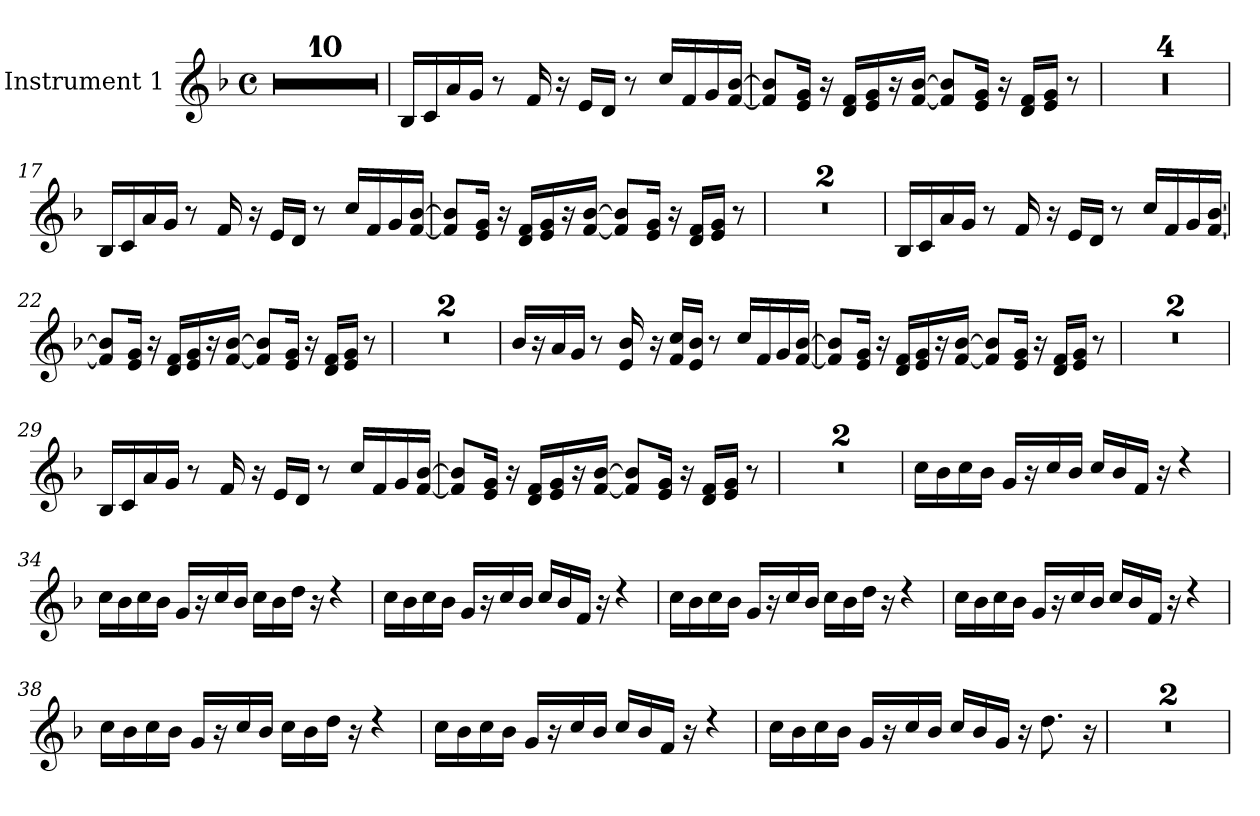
**kern
*part1
*staff1
*I"Instrument 1
*stria5
*clefG2
*k[b-]
*F:
*M4/4
*met(c)
=1
1r
=2
1r
=3
1r
=4
1r
=5
1r
=6
1r
=7
1r
=8
1r
=9
1r
=10
1r
=11
16B-/L
16c/
16a/
16g/J
8r
16f/
16ra
16e/L
16d/J
8r
16cc/L
16f/
16g/
[>16b-/ [<16f/J
=12
8b-/] 8f/]L
16g/ 16e/J
16ra
16f/ 16d/L
16g/ 16e/
16ra
[>16b-/ [<16f/J
8b-/] 8f/]L
16g/ 16e/J
16ra
16f/ 16d/L
16g/ 16e/J
8r
=13
1r
=14
1r
=15
1r
=16
1r
=17
16B-/L
16c/
16a/
16g/J
8r
16f/
16ra
16e/L
16d/J
8r
16cc/L
16f/
16g/
[<16b-/ [>16f/J
!!LO:LB:g=z
=18
8b-/] 8f/]L
16g/ 16e/J
16ra
16f/ 16d/L
16g/ 16e/
16ra
[>16b-/ [<16f/J
8b-/] 8f/]L
16g/ 16e/J
16ra
16f/ 16d/L
16g/ 16e/J
8r
=19
1r
=20
1r
=21
16B-/L
16c/
16a/
16g/J
8r
16f/
16ra
16e/L
16d/J
8r
16cc/L
16f/
16g/
[>16b-/ [<16f/J
=22
8b-/] 8f/]L
16g/ 16e/J
16ra
16f/ 16d/L
16g/ 16e/
16ra
[>16b-/ [<16f/J
8b-/] 8f/]L
16g/ 16e/J
16ra
16f/ 16d/L
16g/ 16e/J
8r
=23
1r
=24
1r
!!LO:LB:g=z
=25
16b-/L
16ra
16a/
16g/J
8r
16b-/ 16e/
16ra
16cc/ 16f/L
16b-/ 16e/J
8r
16cc/L
16f/
16g/
[>16b-/ [<16f/J
=26
8b-/] 8f/]L
16g/ 16e/J
16ra
16f/ 16d/L
16g/ 16e/
16ra
[>16b-/ [<16f/J
8b-/] 8f/]L
16g/ 16e/J
16ra
16f/ 16d/L
16g/ 16e/J
8r
=27
1r
=28
1r
=29
16B-/L
16c/
16a/
16g/J
8r
16f/
16ra
16e/L
16d/J
8r
16cc/L
16f/
16g/
[>16b-/ [<16f/J
=30
8b-/] 8f/]L
16g/ 16e/J
16ra
16f/ 16d/L
16g/ 16e/
16ra
[>16b-/ [<16f/J
8b-/] 8f/]L
16g/ 16e/J
16ra
16f/ 16d/L
16g/ 16e/J
8r
!!LO:LB:g=z
=31
1r
=32
1r
=33
16cc\L
16b-\
16cc\
16b-\J
16g/L
16ra
16cc/
16b-/J
16cc/L
16b-/
16f/J
16ra
4rcc
=34
16cc\L
16b-\
16cc\
16b-\J
16g/L
16ra
16cc/
16b-/J
16cc\L
16b-\
16dd\J
16ra
4rcc
=35
16cc\L
16b-\
16cc\
16b-\J
16g/L
16ra
16cc/
16b-/J
16cc/L
16b-/
16f/J
16ra
4rcc
=36
16cc\L
16b-\
16cc\
16b-\J
16g/L
16ra
16cc/
16b-/J
16cc\L
16b-\
16dd\J
16ra
4rcc
!!LO:LB:g=z
=37
16cc\L
16b-\
16cc\
16b-\J
16g/L
16ra
16cc/
16b-/J
16cc/L
16b-/
16f/J
16ra
4rcc
=38
16cc\L
16b-\
16cc\
16b-\J
16g/L
16ra
16cc/
16b-/J
16cc\L
16b-\
16dd\J
16ra
4rcc
=39
16cc\L
16b-\
16cc\
16b-\J
16g/L
16ra
16cc/
16b-/J
16cc/L
16b-/
16f/J
16ra
4rcc
=40
16cc\L
16b-\
16cc\
16b-\J
16g/L
16ra
16cc/
16b-/J
16cc/L
16b-/
16g/J
16ra
8.dd\
16ra
=41
1r
=42
1r
=
*-
